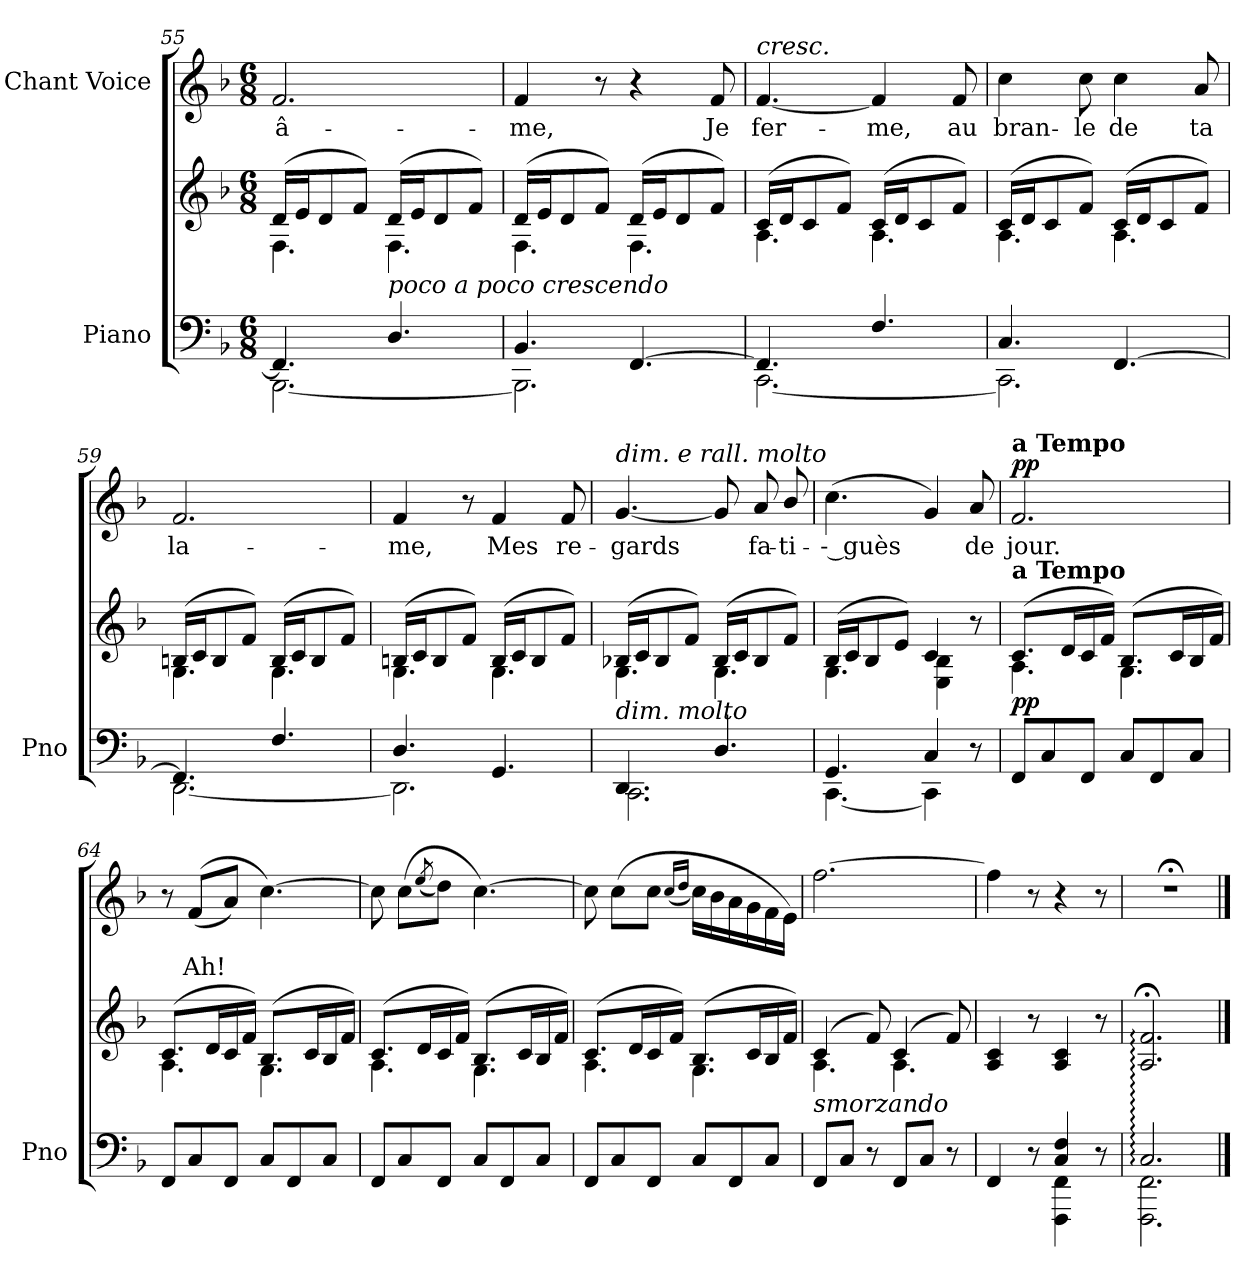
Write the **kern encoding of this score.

**kern	**kern	**dynam	**kern	**text	**dynam
*part2	*part2	*part2	*part1	*part1	*part1
*staff3	*staff2	*staff2/3	*staff1	*staff1	*staff1
*I"Piano	*	*	*I"Chant Voice	*	*
*I'Pno	*	*	*	*	*
*clefF4	*clefG2	*	*clefG2	*	*
*k[b-]	*k[b-]	*	*k[b-]	*	*
*M6/8	*M6/8	*	*M6/8	*	*
=55	=55	=55	=55	=55	=55
*^	*^	*	*	*	*
!	!	!	!	!	!	!LO:LY:b	!
4.FF/]	[2.BBB-\	(16d/LL	4.F\	.	2.f/	â-	.
.	.	16e/J	.	.	.	.	.
.	.	8d/	.	.	.	.	.
.	.	8f/J)	.	.	.	.	.
!	!	!LO:TX:b:i:t=poco a poco crescendo	!	!	!	!	!
4.D/	.	(16d/LL	4.F\	.	.	.	.
.	.	16e/J	.	.	.	.	.
.	.	8d/	.	.	.	.	.
.	.	8f/J)	.	.	.	.	.
=56	=56	=56	=56	=56	=56	=56	=56
!	!	!	!	!	!	!LO:LY:b	!
4.BB-/	2.BBB-\]	(16d/LL	4.F\	.	4f/	-me,	.
.	.	16e/J	.	.	.	.	.
.	.	8d/	.	.	.	.	.
.	.	8f/J)	.	.	8r	.	.
[4.FF/	.	(16d/LL	4.F\	.	4r	.	.
.	.	16e/J	.	.	.	.	.
.	.	8d/	.	.	.	.	.
!	!	!	!	!	!	!LO:LY:b	!
.	.	8f/J)	.	.	8f/	Je	.
=57	=57	=57	=57	=57	=57	=57	=57
!	!	!	!	!	!LO:TX:a:i:t=cresc.	!	!
!	!	!	!	!	!	!LO:LY:b	!
4.FF/]	[2.CC\	(16c/LL	4.A\	.	[4.f/	fer-	.
.	.	16d/J	.	.	.	.	.
.	.	8c/	.	.	.	.	.
.	.	8f/J)	.	.	.	.	.
!	!	!	!	!	!	!LO:LY:b	!
4.F/	.	(16c/LL	4.A\	.	4f/]	-me,	.
.	.	16d/J	.	.	.	.	.
.	.	8c/	.	.	.	.	.
!	!	!	!	!	!	!LO:LY:b	!
.	.	8f/J)	.	.	8f/	au	.
!!LO:LB:g=z
=58	=58	=58	=58	=58	=58	=58	=58
!	!	!	!	!	!	!LO:LY:b	!
4.C/	2.CC\]	(16c/LL	4.A\	.	4cc\	bran-	.
.	.	16d/J	.	.	.	.	.
.	.	8c/	.	.	.	.	.
!	!	!	!	!	!	!LO:LY:b	!
.	.	8f/J)	.	.	8cc\	-le	.
!	!	!	!	!	!	!LO:LY:b	!
[4.FF/	.	(16c/LL	4.A\	.	4cc\	de	.
.	.	16d/J	.	.	.	.	.
.	.	8c/	.	.	.	.	.
!	!	!	!	!	!	!LO:LY:b	!
.	.	8f/J)	.	.	8a/	ta	.
=59	=59	=59	=59	=59	=59	=59	=59
!	!	!	!	!	!	!LO:LY:b	!
4.FF/]	[2.DD\	(16Bn/LL	4.G\	.	2.f/	la-	.
.	.	16c/J	.	.	.	.	.
.	.	8B/	.	.	.	.	.
.	.	8f/J)	.	.	.	.	.
4.F/	.	(16B/LL	4.G\	.	.	.	.
.	.	16c/J	.	.	.	.	.
.	.	8B/	.	.	.	.	.
.	.	8f/J)	.	.	.	.	.
=60	=60	=60	=60	=60	=60	=60	=60
!	!	!	!	!	!	!LO:LY:b	!
4.D/	2.DD\]	(16Bn/LL	4.G\	.	4f/	-me,	.
.	.	16c/J	.	.	.	.	.
.	.	8B/	.	.	.	.	.
.	.	8f/J)	.	.	8r	.	.
!	!	!	!	!	!	!LO:LY:b	!
4.GG/	.	(16B/LL	4.G\	.	4f/	Mes	.
.	.	16c/J	.	.	.	.	.
.	.	8B/	.	.	.	.	.
!	!	!	!	!	!	!LO:LY:b	!
.	.	8f/J)	.	.	8f/	re-	.
!!LO:LB:g=z
=61	=61	=61	=61	=61	=61	=61	=61
!	!	!	!	!	!LO:TX:a:i:t=dim. e rall. molto	!	!
!	!	!LO:TX:b:i:t=dim. molto	!	!	!	!	!
!	!	!	!	!	!	!LO:LY:b	!
4.DD/	2.CC\	(16B-X/LL	4.G\	.	[4.g/	-gards	.
.	.	16c/J	.	.	.	.	.
.	.	8B-/	.	.	.	.	.
.	.	8f/J)	.	.	.	.	.
4.D/	.	(16B-/LL	4.G\	.	8g/]	.	.
.	.	16c/J	.	.	.	.	.
!	!	!	!	!	!	!LO:LY:b	!
.	.	8B-/	.	.	8a/	fa-	.
!	!	!	!	!	!	!LO:LY:b	!
.	.	8f/J)	.	.	8b-/	-ti-	.
!!LO:LB:g=z
=62	=62	=62	=62	=62	=62	=62	=62
!	!	!	!	!	!	!LO:LY:b	!
4.GG/	[4.CC\	(16B-/LL	4.G\	.	(4.cc\	-- guès	.
.	.	16c/J	.	.	.	.	.
.	.	8B-/	.	.	.	.	.
.	.	8e/J)	.	.	.	.	.
4C/	4CC\]	4c/	4E\ 4B-\	.	4g/)	.	.
!	!	!	!	!	!	!LO:LY:b	!
8r	8ryy	8r	8ryy	.	8a/	de	.
=63	=63	=63	=63	=63	=63	=63	=63
!	!	!	!	!	!LO:TX:a:B:t=a Tempo	!	!
!	!	!LO:TX:a:B:t=a Tempo	!	!	!	!	!
!	!	!	!	!LO:DY:b	!	!LO:LY:b	!LO:DY:a
*v	*v	*	*	*	*	*	*
8FF/L	(8.c/L	4.A\	pp	2.f/	jour.	pp
8C/	.	.	.	.	.	.
.	16d/L	.	.	.	.	.
8FF/J	16c/	.	.	.	.	.
.	16f/JJ)	.	.	.	.	.
8C/L	(8.B-/L	4.G\	.	.	.	.
8FF/	.	.	.	.	.	.
.	16c/L	.	.	.	.	.
8C/J	16B-/	.	.	.	.	.
.	16f/JJ)	.	.	.	.	.
=64	=64	=64	=64	=64	=64	=64
8FF/L	(8.c/L	4.A\	.	8r	.	.
!	!	!	!	!	!LO:LY:b	!
8C/	.	.	.	((8f/L	Ah!	.
.	16d/L	.	.	.	.	.
8FF/J	16c/	.	.	8a/J)	.	.
.	16f/JJ)	.	.	.	.	.
8C/L	(8.B-/L	4.G\	.	[4.cc\)	.	.
8FF/	.	.	.	.	.	.
.	16c/L	.	.	.	.	.
8C/J	16B-/	.	.	.	.	.
.	16f/JJ)	.	.	.	.	.
!!LO:PB:g=z
=65	=65	=65	=65	=65	=65	=65
8FF/L	(8.c/L	4.A\	.	8cc\]	.	.
8C/	.	.	.	(8cc\L	.	.
.	16d/L	.	.	.	.	.
.	.	.	.	(8qee/	.	.
8FF/J	16c/	.	.	8dd\J)	.	.
.	16f/JJ)	.	.	.	.	.
8C/L	(8.B-/L	4.G\	.	[4.cc\)	.	.
8FF/	.	.	.	.	.	.
.	16c/L	.	.	.	.	.
8C/J	16B-/	.	.	.	.	.
.	16f/JJ)	.	.	.	.	.
=66	=66	=66	=66	=66	=66	=66
8FF/L	(8.c/L	4.A\	.	8cc\]	.	.
8C/	.	.	.	(8cc\L	.	.
.	16d/L	.	.	.	.	.
8FF/J	16c/	.	.	8cc\J	.	.
.	16f/JJ)	.	.	.	.	.
.	.	.	.	(16qcc/LL	.	.
.	.	.	.	16qdd/JJ	.	.
8C/L	(8.B-/L	4.G\	.	16cc\LL)	.	.
.	.	.	.	16b-\	.	.
8FF/	.	.	.	16a\	.	.
.	16c/L	.	.	16g\	.	.
8C/J	16B-/	.	.	16f\	.	.
.	16f/JJ)	.	.	16e\JJ)	.	.
=67	=67	=67	=67	=67	=67	=67
!	!LO:TX:b:i:t=smorzando	!	!	!	!	!
8FF/L	(4c/	4.A\	.	[2.ff\	.	.
8C/J	.	.	.	.	.	.
8r	8f/)	.	.	.	.	.
8FF/L	(4c/	4.A\	.	.	.	.
8C/J	.	.	.	.	.	.
8r	8f/)	.	.	.	.	.
*	*v	*v	*	*	*	*
=68	=68	=68	=68	=68	=68
*^	*	*	*	*	*
4FF/	4ryy	4A/ 4c/	.	4ff\]	.	.
8r	8ryy	8r	.	8r	.	.
4C/ 4F/	4FFF\ 4FF\	4A/ 4c/	.	4r	.	.
8r	8ryy	8r	.	8r	.	.
=69	=69	=69	=69	=69	=69	=69
2.C::/	2.FFF\ 2.FF\	2.A/::;< 2.f/::;<	.	2.r;<	.	.
*v	*v	*	*	*	*	*
==	==	==	==	==	==
*-	*-	*-	*-	*-	*-
